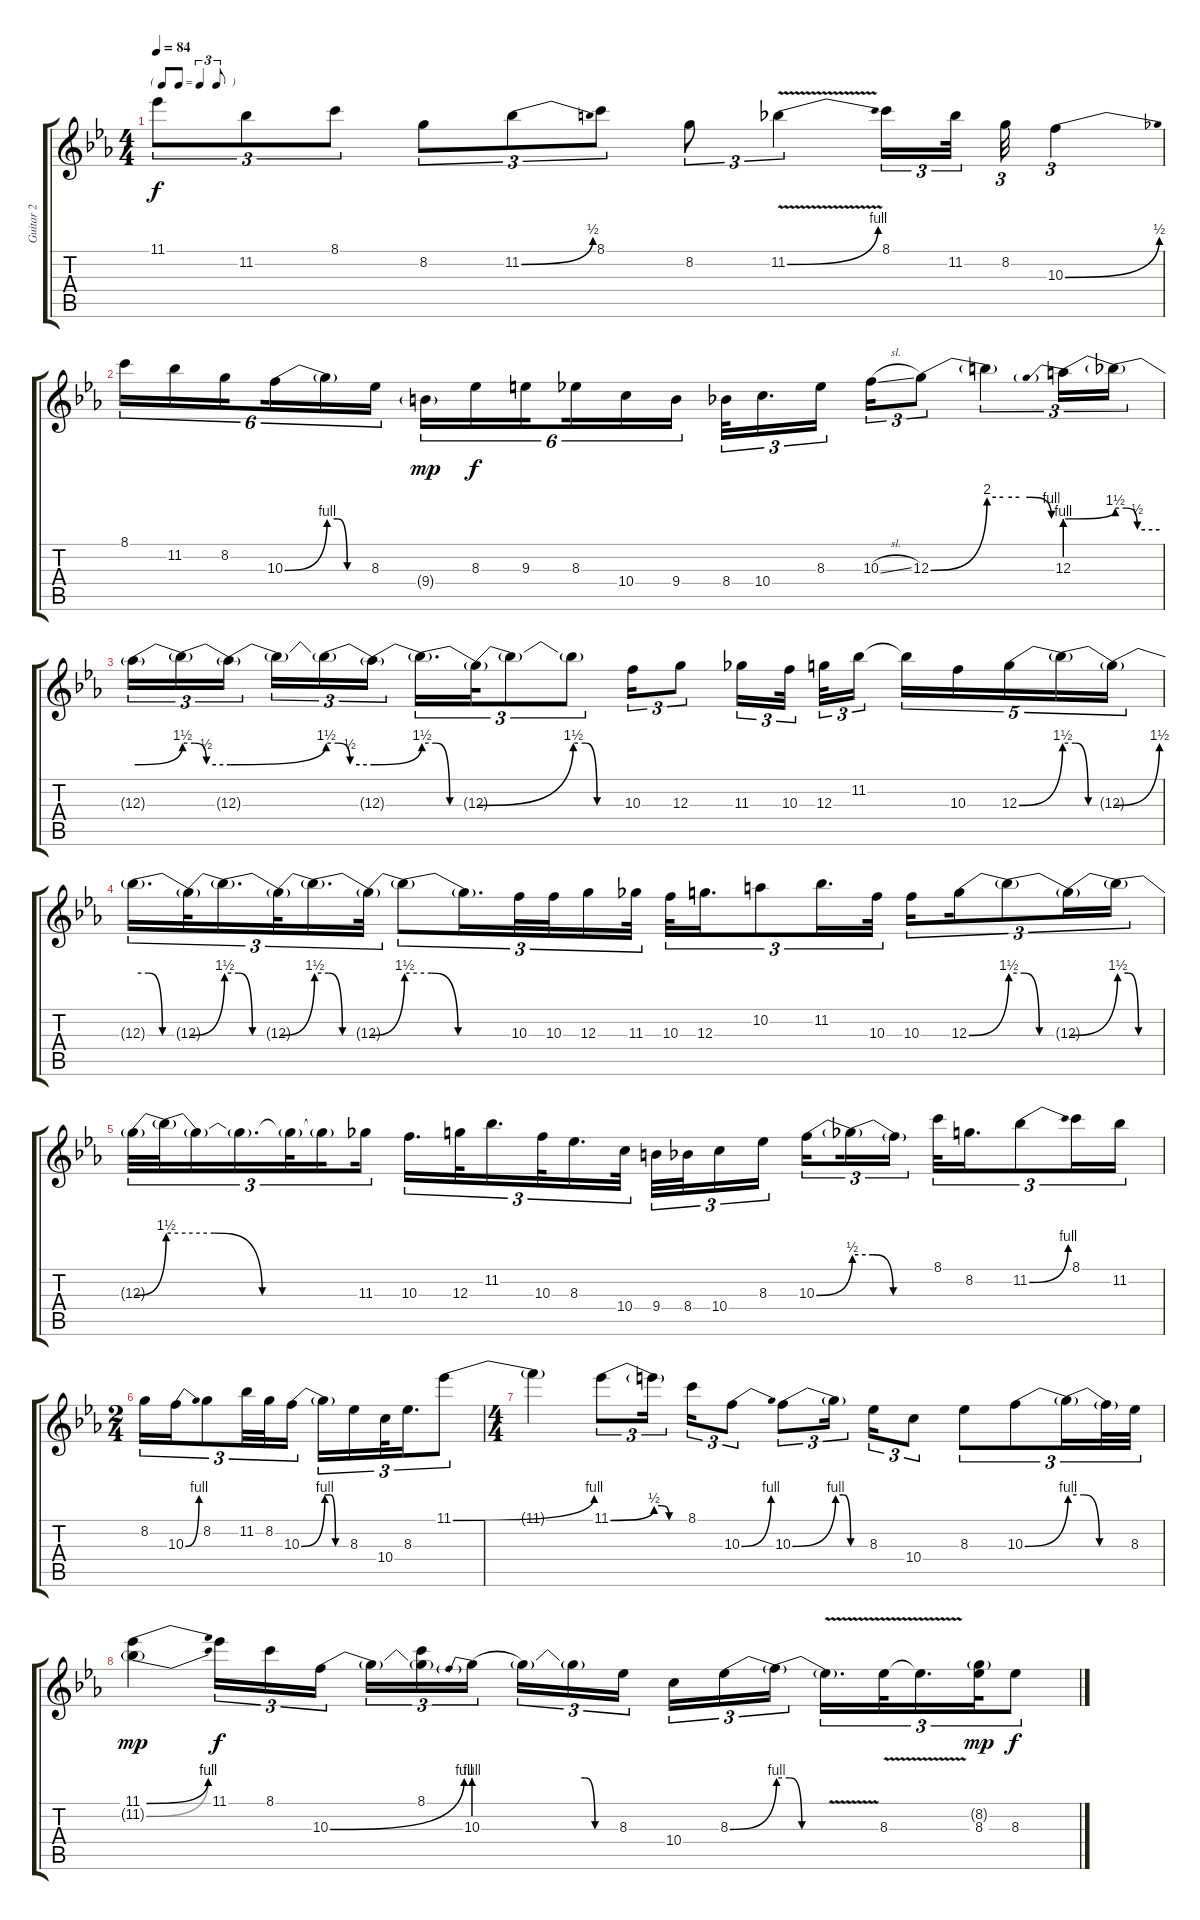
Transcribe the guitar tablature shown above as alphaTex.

\track ("Guitar 2" "Guitar 2") {instrument distortionguitar}
\staff {score tabs}
\tuning (E4 B3 G3 D3 A2 E2) {hide}
\ts (4 4)
\tf triplet8th
\tempo 84
\clef g2
\ks eb
11.1.8{tu (3 2) dy f} 11.2.8{tu (3 2)} 8.1.8{tu (3 2)} 8.2.8{tu (3 2)} 11.2{be (bend 0 0 60 2)}.8{tu (3 2)} 8.1.8{tu (3 2)} 8.2.8{tu (3 2)} 11.2{be (bend 0 0 60 4) v}.4{tu (3 2)} 8.1.16{tu (3 2)} 11.2.32{tu (3 2)} 8.2.32{tu (3 2)} 10.3{be (bend 0 0 60 2)}.4{tu (3 2)} |
8.1.16{tu (6 4)} 11.2.16{tu (6 4)} 8.2.16{tu (6 4) beam splitsecondary} 10.3{be (bend 0 0 60 4)}.16{tu (6 4)} 10.3{be (custom 0 4 15 4 30 0 60 0) t}.16{tu (6 4)} 8.3.16{tu (6 4)} 9.4{g}.16{tu (6 4) dy mp} 8.3.16{tu (6 4) dy f} 9.3.16{tu (6 4) beam splitsecondary} 8.3.16{tu (6 4)} 10.4.16{tu (6 4)} 9.4.16{tu (6 4)} 8.4.32{tu (3 2)} 10.4.16{d tu (3 2)} 8.3.16{tu (3 2)} 10.3{sl}.16{tu (3 2)} 12.3{be (bend 0 0 60 8)}.8{tu (3 2)} 12.3{be (custom 0 8 15 8 30 8 40 8 60 4) t}.4{tu (3 2)} 12.3{be (prebendbend 0 4 60 6)}.16{tu (3 2)} 12.3{be (custom 0 6 15 6 30 2 60 2) t}.16{tu (3 2)} |
12.3{be (bend 0 2 60 6) t}.16{tu (3 2)} 12.3{be (custom 0 6 15 6 30 2 60 2) t}.16{tu (3 2)} 12.3{be (bend 0 2 60 6) t}.16{tu (3 2) beam splitsecondary} 12.3{t}.16{tu (3 2)} 12.3{be (custom 0 6 15 6 30 2 60 2) t}.16{tu (3 2)} 12.3{be (bend 0 2 60 6) t}.16{tu (3 2)} 12.3{be (custom 0 6 15 6 30 0 60 0) t}.16{d tu (3 2)} 12.3{be (bend 0 0 60 6) t}.32{tu (3 2)} 12.3{t}.8{tu (3 2)} 12.3{be (custom 0 6 15 6 30 0 60 0) t}.8{tu (3 2)} 10.3.16{tu (3 2)} 12.3.8{tu (3 2)} 11.3.16{tu (3 2)} 10.3.32{tu (3 2)} 12.3.32{tu (3 2)} 11.2.16{tu (3 2)} 11.2{t}.16{tu (5 4)} 10.3.16{tu (5 4)} 12.3{be (bend 0 0 60 6)}.16{tu (5 4)} 12.3{be (custom 0 6 15 6 30 0 60 0) t}.16{tu (5 4)} 12.3{be (bend 0 0 60 6) t}.16{tu (5 4)} |
12.3{be (custom 0 6 15 6 30 0 60 0) t}.16{d tu (3 2)} 12.3{be (bend 0 0 60 6) t}.32{tu (3 2)} 12.3{be (custom 0 6 15 6 30 0 60 0) t}.16{d tu (3 2)} 12.3{be (bend 0 0 60 6) t}.32{tu (3 2)} 12.3{be (custom 0 6 15 6 30 0 60 0) t}.16{d tu (3 2)} 12.3{be (bend 0 0 60 6) t}.32{tu (3 2)} 12.3{be (custom 0 6 15 6 30 0 60 0) t}.8{tu (3 2)} 12.3{t}.16{d tu (3 2)} 10.3.32{tu (3 2)} 10.3.32{tu (3 2)} 12.3.16{tu (3 2)} 11.3.32{tu (3 2)} 10.3.32{tu (3 2) beam splitsecondary} 12.3.16{d tu (3 2)} 10.2.8{tu (3 2)} 11.2.16{d tu (3 2)} 10.3.32{tu (3 2)} 10.3.16{tu (3 2) beam splitsecondary} 12.3{be (bend 0 0 60 6)}.16{tu (3 2)} 12.3{be (custom 0 6 15 6 30 0 60 0) t}.8{tu (3 2)} 12.3{be (bend 0 0 60 6) t}.16{tu (3 2)} 12.3{be (custom 0 6 15 6 30 0 60 0) t}.16{tu (3 2)} |
12.3{be (bend 0 0 60 6) t}.32{tu (3 2)} 12.3{be (custom 0 6 15 6 30 0 60 0) t}.32{tu (3 2)} 12.3{t}.16{tu (3 2)} 12.3{t}.16{d tu (3 2)} 12.3{t}.32{tu (3 2)} 12.3{t}.16{tu (3 2) beam splitsecondary} 11.3.16{tu (3 2)} 10.3.16{d tu (3 2)} 12.3.32{tu (3 2)} 11.2.16{d tu (3 2)} 10.3.32{tu (3 2)} 8.3.16{d tu (3 2)} 10.4.32{tu (3 2)} 9.4.32{tu (3 2)} 8.4.32{tu (3 2) beam splitsecondary} 10.4.16{tu (3 2)} 8.3.16{tu (3 2)} 10.3{be (bend 0 0 60 2)}.16{tu (3 2) beam splitsecondary} 10.3{be (custom 0 2 15 2 30 0 60 0) t}.16{tu (3 2)} 10.3{t}.16{tu (3 2)} 8.1.32{tu (3 2)} 8.2.16{d tu (3 2)} 11.2{be (bend 0 0 60 4)}.8{tu (3 2)} 8.1.16{tu (3 2)} 11.2.16{tu (3 2)} |
\ts (2 4)
8.2.16{tu (3 2)} 10.3{be (bend 0 0 60 4)}.16{tu (3 2)} 8.2.8{tu (3 2)} 11.2.32{tu (3 2)} 8.2.32{tu (3 2)} 10.3{be (bend 0 0 60 4)}.16{tu (3 2)} 10.3{be (custom 0 4 15 4 30 0 60 0) t}.16{tu (3 2)} 8.3.16{tu (3 2)} 10.4.32{tu (3 2)} 8.3.16{d tu (3 2)} 11.1{be (bend 0 0 60 4)}.8{tu (3 2)} |
\ts (4 4)
11.1{t}.4 11.1{be (bend 0 0 60 2)}.8{tu (3 2)} 11.1{be (custom 0 2 15 2 30 0 60 0) t}.16{tu (3 2) beam splitsecondary} 8.1.16{tu (3 2)} 10.3{be (bend 0 0 60 4)}.8{tu (3 2)} 10.3{be (bend 0 0 60 4)}.8{tu (3 2)} 10.3{be (custom 0 4 15 4 30 0 60 0) t}.16{tu (3 2) beam splitsecondary} 8.3.16{tu (3 2)} 10.4.8{tu (3 2)} 8.3.8{tu (3 2)} 10.3{be (bend 0 0 60 4)}.8{tu (3 2)} 10.3{be (custom 0 4 15 4 30 0 60 0) t}.16{tu (3 2)} 10.3{t}.32{tu (3 2)} 8.3.32{tu (3 2)} |
(11.1{be (bend 0 0 60 4)} 11.2{be (bend 0 0 60 4) g}).4{dy mp} 11.1.16{tu (3 2) dy f} 8.1.16{tu (3 2)} 10.3{be (bend 0 0 60 4)}.16{tu (3 2) beam splitsecondary} 10.3{t}.16{tu (3 2)} (8.1 10.3{t}).16{tu (3 2)} 10.3{be (prebend 0 4 60 4)}.16{tu (3 2)} 10.3{t}.16{tu (3 2)} 10.3{be (custom 0 4 15 4 30 0 60 0) t}.16{tu (3 2)} 8.3.16{tu (3 2) beam splitsecondary} 10.4.16{tu (3 2)} 8.3{be (bend 0 0 60 4)}.16{tu (3 2)} 8.3{be (custom 0 4 15 4 30 0 60 0) t}.16{tu (3 2)} 8.3{v t}.16{d tu (3 2)} 8.3{v}.32{tu (3 2)} 8.3{t}.16{d tu (3 2)} (8.2{g} 8.3).32{tu (3 2) dy mp} 8.3{sl}.8{tu (3 2) dy f}
